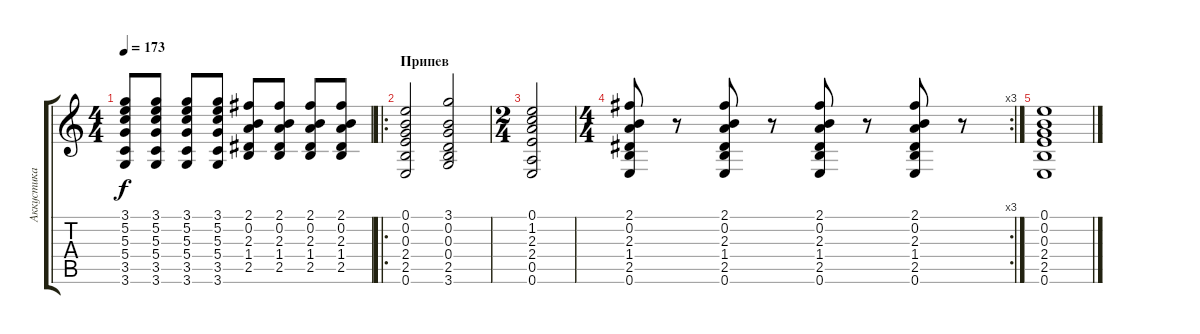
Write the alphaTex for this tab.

\track ("Аккустика" "Аккустика") {instrument acousticguitarnylon}
\staff {score tabs}
\tuning (E4 B3 G3 D3 A2 E2) {hide}
\ts (4 4)
\tempo 173
\clef g2
\ks c
(3.1 5.2 5.3 5.4 3.5 3.6).8{dy f} (3.1 5.2 5.3 5.4 3.5 3.6).8 (3.1 5.2 5.3 5.4 3.5 3.6).8 (3.1 5.2 5.3 5.4 3.5 3.6).8 (2.1 0.2 2.3 1.4 2.5).8 (2.1 0.2 2.3 1.4 2.5).8 (2.1 0.2 2.3 1.4 2.5).8 (2.1 0.2 2.3 1.4 2.5).8 |
\ro
\section ("" "Припев")
(0.1 0.2 0.3 2.4 2.5 0.6).2 (3.1 0.2 0.3 0.4 2.5 3.6).2 |
\ts (2 4)
(0.1 1.2 2.3 2.4 0.5 0.6).2 |
\rc 3
\ts (4 4)
(2.1 0.2 2.3 1.4 2.5 0.6).8 r.8 (2.1 0.2 2.3 1.4 2.5 0.6).8 r.8 (2.1 0.2 2.3 1.4 2.5 0.6).8 r.8 (2.1 0.2 2.3 1.4 2.5 0.6).8 r.8 |
(0.1 0.2 0.3 2.4 2.5 0.6).1
